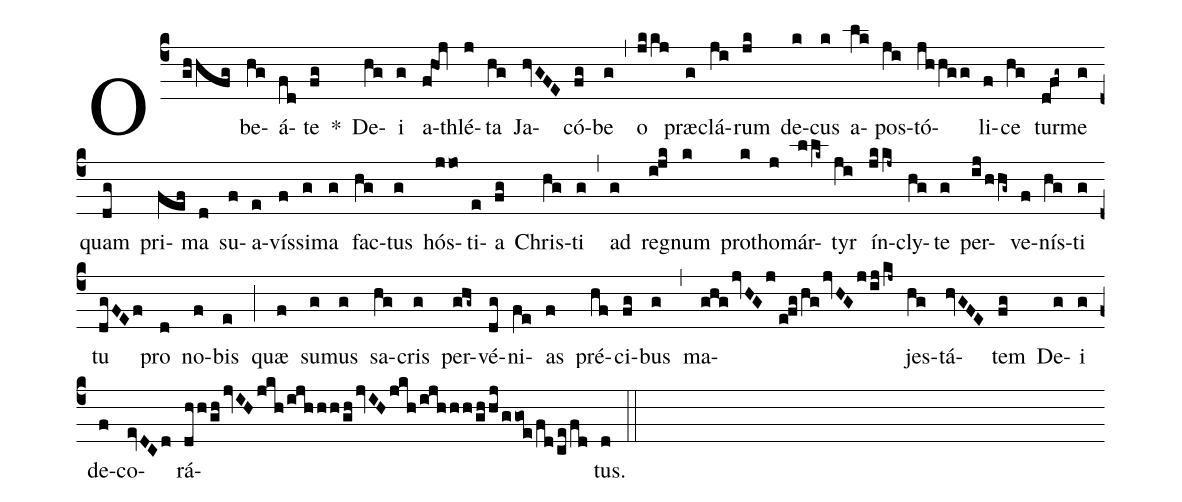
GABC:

%%
%i-?
(c4)
O(gh/hfg) be(hg)á(fd)te(fg) *()
De(hg)i(g) a(fhOj)thlé(j)ta(hg) Ja(hvGFE)có(fg)be(g) (,)
o(jkkj) præ(g)clá(ji)rum(jk) de(k)cus(k) a(lk)pos(ji)tó(jhhgg)li(f)ce(hg) tur(dfg~)me(g) quam(dg) pri(fef)ma(d) su(f)a(e)vís(f)si(g)ma(g) fac(hg)tus(g) hós(jjo)ti(e)a(fg) Chris(hg)ti(g) (,)
ad(g) re(ijk)gnum(k) pro(k)tho(j)már(llk~)tyr(ji) ín(jkkj~)cly(hg)te(g) per(ij/hhg~)ve(f)nís(hg)ti(g) tu(dgFEf) pro(d) no(f)bis(e) (;)
quæ(f) su(g)mus(g) sa(hg)cris(g) per(ghg~)vé(dg)ni(fe)as(f) pré(hf)ci(fg)bus(g) (,)
ma(ghgjvHGj/e!fg/hgjvHGj/ij/kj~)jes(hg)tá(hvGFE)tem(fg) De(g)i(g) de(f)co(evDCd)rá(dhh/gh/jvIH/jkh/ijh/hh/gh/jvIH/jkh/ijh/hh/ghhj/ggoe/fd/ce/fd)tus.(d) (::)
